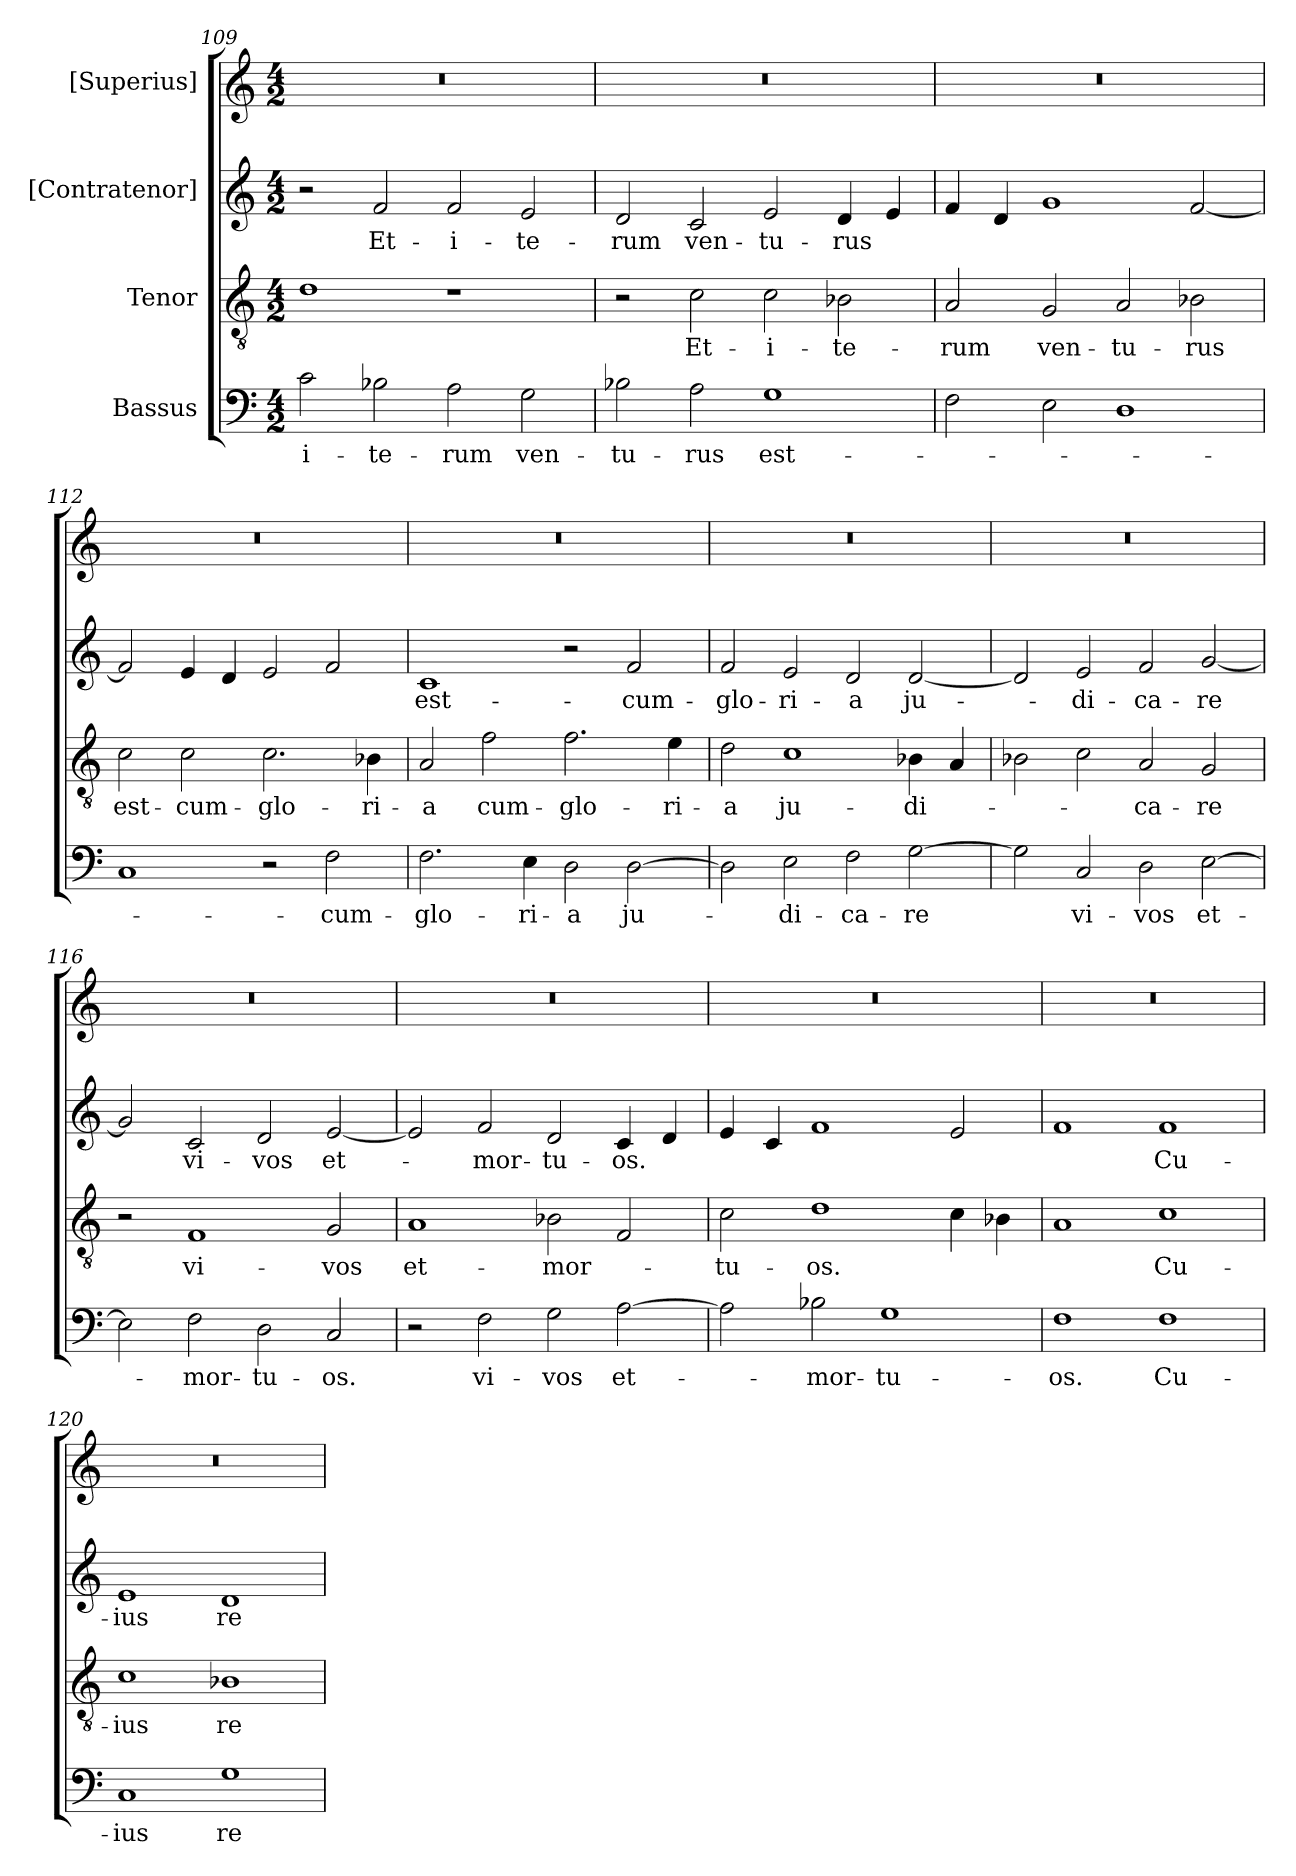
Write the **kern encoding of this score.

**kern	**text	**kern	**text	**kern	**text	**kern
*part4	*part4	*part3	*part3	*part2	*part2	*part1
*staff4	*staff4	*staff3	*staff3	*staff2	*staff2	*staff1
*I"Bassus	*	*I"Tenor	*	*I"[Contratenor]	*	*I"[Superius]
*clefF4	*	*clefGv2	*	*clefG2	*	*clefG2
*k[]	*	*k[]	*	*k[]	*	*k[]
*M4/2	*	*M4/2	*	*M4/2	*	*M4/2
=109	=109	=109	=109	=109	=109	=109
2c\	i-	1d\	.	2r	.	0r
2B-X\	-te-	.	.	2f/	Et-	.
2A\	-rum	1r	.	2f/	i-	.
2G\	ven-	.	.	2e/	-te-	.
=110	=110	=110	=110	=110	=110	=110
2B-X\	-tu-	2r	.	2d/	-rum	0r
2A\	-rus	2c\	Et-	2c/	ven-	.
1G\	est-	2c\	i-	2e/	-tu-	.
.	.	2B-X\	-te-	4d/	-rus	.
.	.	.	.	4e/	.	.
=111	=111	=111	=111	=111	=111	=111
2F\	.	2A/	-rum	4f/	.	0r
.	.	.	.	4d/	.	.
2E\	.	2G/	ven-	1g/	.	.
1D\	.	2A/	-tu-	.	.	.
.	.	2B-X\	-rus	[2f/	.	.
=112	=112	=112	=112	=112	=112	=112
1C/	.	2c\	est-	2f/]	.	0r
.	.	2c\	cum-	4e/	.	.
.	.	.	.	4d/	.	.
2r	.	2.c\	glo-	2e/	.	.
2F\	cum-	.	.	2f/	.	.
.	.	4B-X\	-ri-	.	.	.
=113	=113	=113	=113	=113	=113	=113
2.F\	glo-	2A/	-a	1c/	est-	0r
.	.	2f\	cum-	.	.	.
4E\	-ri-	.	.	.	.	.
2D\	-a	2.f\	glo-	2r	.	.
[2D\	ju-	.	.	2f/	cum-	.
.	.	4e\	-ri-	.	.	.
=114	=114	=114	=114	=114	=114	=114
2D\]	.	2d\	-a	2f/	glo-	0r
2E\	-di-	1c\	ju-	2e/	-ri-	.
2F\	-ca-	.	.	2d/	-a	.
[2G\	-re	4B-X\	-di-	[2d/	ju-	.
.	.	4A/	.	.	.	.
=115	=115	=115	=115	=115	=115	=115
2G\]	.	2B-X\	.	2d/]	.	0r
2C/	vi-	2c\	.	2e/	-di-	.
2D\	-vos	2A/	-ca-	2f/	-ca-	.
[2E\	et-	2G/	-re	[2g/	-re	.
=116	=116	=116	=116	=116	=116	=116
2E\]	.	2r	.	2g/]	.	0r
2F\	mor-	1F/	vi-	2c/	vi-	.
2D\	-tu-	.	.	2d/	-vos	.
2C/	-os.	2G/	-vos	[2e/	et-	.
=117	=117	=117	=117	=117	=117	=117
2r	.	1A/	et-	2e/]	.	0r
2F\	vi-	.	.	2f/	mor-	.
2G\	-vos	2B-X\	mor-	2d/	-tu-	.
[2A\	et-	2F/	.	4c/	-os.	.
.	.	.	.	4d/	.	.
=118	=118	=118	=118	=118	=118	=118
2A\]	.	2c\	-tu-	4e/	.	0r
.	.	.	.	4c/	.	.
2B-X\	mor-	1d\	-os.	1f/	.	.
1G\	-tu-	.	.	.	.	.
.	.	4c\	.	2e/	.	.
.	.	4B-X\	.	.	.	.
=119	=119	=119	=119	=119	=119	=119
1F\	-os.	1A/	.	1f/	.	0r
1F\	Cu-	1c\	Cu-	1f/	Cu-	.
=120	=120	=120	=120	=120	=120	=120
1C/	-ius	1c\	-ius	1e/	-ius	0r
1G\	re-	1B-X\	re-	1d/	re-	.
=	=	=	=	=	=	=
*-	*-	*-	*-	*-	*-	*-
